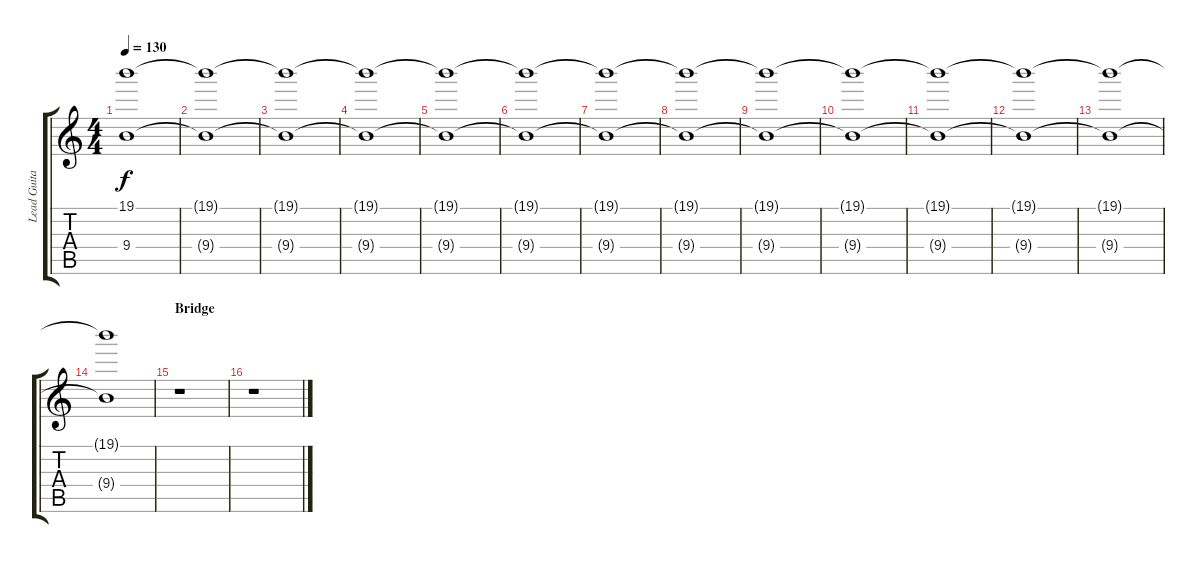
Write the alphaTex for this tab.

\track ("Lead Guitar" "Lead Guita") {instrument distortionguitar}
\staff {score tabs}
\tuning (E4 B3 G3 D3 A2 E2) {hide}
\ts (4 4)
\tempo 130
\clef g2
\ks c
(19.1{t} 9.4{t}).1{dy f} |
(19.1{t} 9.4{t}).1 |
(19.1{t} 9.4{t}).1 |
(19.1{t} 9.4{t}).1 |
(19.1{t} 9.4{t}).1 |
(19.1{t} 9.4{t}).1 |
(19.1{t} 9.4{t}).1 |
(19.1{t} 9.4{t}).1 |
(19.1{t} 9.4{t}).1 |
(19.1{t} 9.4{t}).1 |
(19.1{t} 9.4{t}).1 |
(19.1{t} 9.4{t}).1 |
(19.1{t} 9.4{t}).1 |
(19.1{t} 9.4{t}).1 |
\section ("" "Bridge")
r.1 |
r.1
